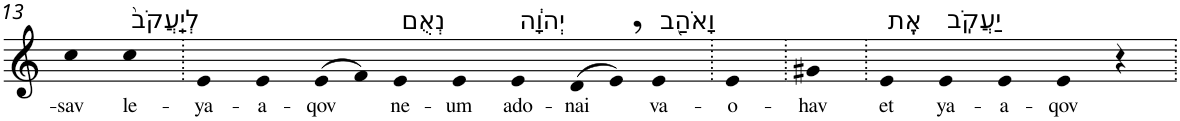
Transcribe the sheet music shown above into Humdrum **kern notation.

**kern	**text
*part1	*part1
*staff1	*staff1
*I"Piano	*
*I'Pno	*
!!LO:PB:g=z
*clefG2	*
*k[]	*
=13	=13
!	!LO:LY:b
4cc	-sav
!LO:TX:a:t=לְיַֽעֲקֹב֙	!
!	!LO:LY:b
4cc	le-
=14.	=14.
!	!LO:LY:b
4e	-ya-
!	!LO:LY:b
4e	-a-
!	!LO:LY:b
(>8e	-qov
8f)	.
!LO:TX:a:t=נְאֻם	!
!	!LO:LY:b
4e	ne-
!	!LO:LY:b
4e	-um
!LO:TX:a:t=יְהוָ֔ה	!
!	!LO:LY:b
4e	ado-
!	!LO:LY:b
(>8d	-nai
8e,)	.
!LO:TX:a:t=וָאֹהַ֖ב	!
!	!LO:LY:b
4e	va-
=15.	=15.
!	!LO:LY:b
4e	-o-
=16.	=16.
!	!LO:LY:b
4g#X	-hav
=17.	=17.
!LO:TX:a:t=אֶֽת	!
!	!LO:LY:b
4e	et
!LO:TX:a:t=יַעֲקֹֽב	!
!	!LO:LY:b
4e	ya-
!	!LO:LY:b
4e	-a-
!	!LO:LY:b
4e	-qov
4r	.
=.	=.
*-	*-
